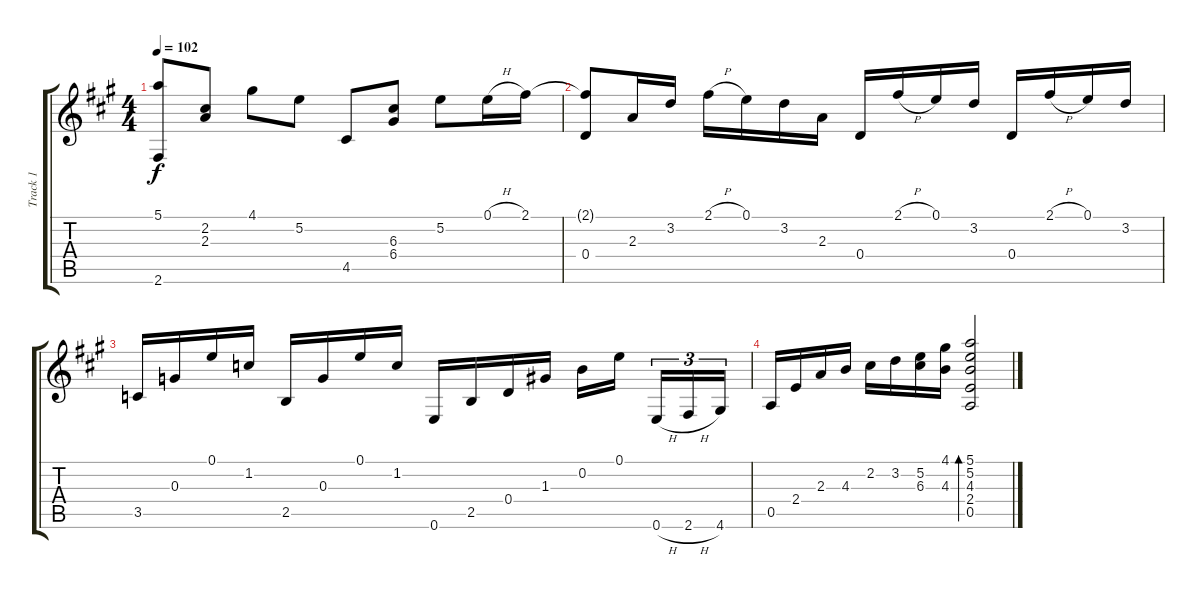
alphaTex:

\track ("Track 1" "Track 1") {instrument acousticguitarsteel}
\staff {score tabs}
\tuning (E4 B3 G3 D3 A2 E2) {hide}
\ts (4 4)
\tempo 102
\clef g2
\ks a
(5.1{t} 2.6).8{dy f} (2.2 2.3).8 4.1.8 5.2.8 4.5.8 (6.3 6.4).8 5.2.8 0.1{h}.16 2.1.16 |
(2.1{t} 0.4).8 2.3.16 3.2.16 2.1{h}.16 0.1.16 3.2.16 2.3.16 0.4.16 2.1{h}.16 0.1.16 3.2.16 0.4.16 2.1{h}.16 0.1.16 3.2.16 |
3.5.16 0.3.16 0.1.16 1.2.16 2.5.16 0.3.16 0.1.16 1.2.16 0.6.16 2.5.16 0.4.16 1.3.16 0.2.16 0.1.16{beam splitsecondary} 0.6{h}.16{tu (3 2)} 2.6{h}.16{tu (3 2)} 4.6.16{tu (3 2)} |
0.5.16 2.4.16 2.3.16 4.3.16 2.2.16 3.2.16 (5.2 6.3).16 (4.1 4.3).16 (5.1 5.2 4.3 2.4 0.5).2{bd 60}
